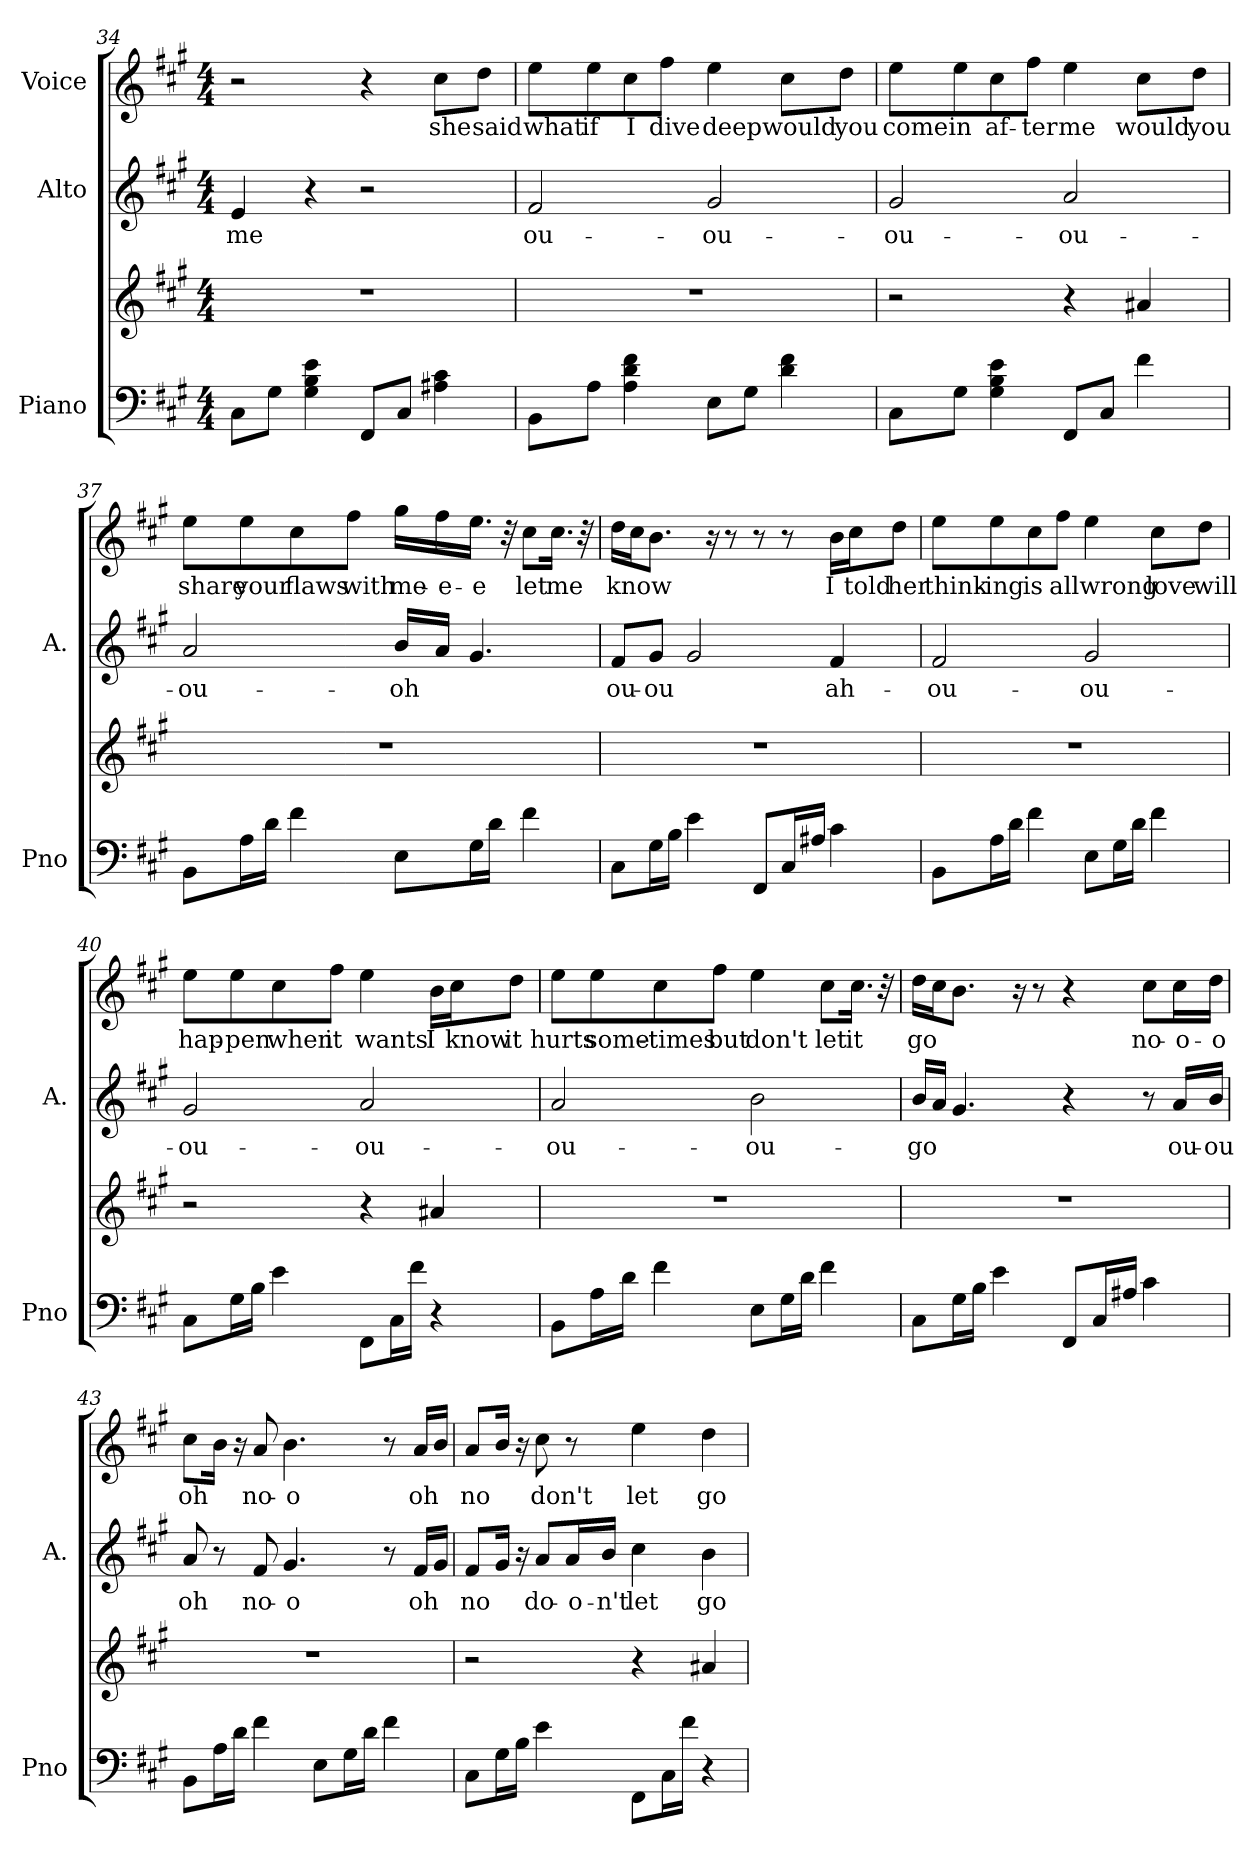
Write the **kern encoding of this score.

**kern	**kern	**kern	**text	**kern	**text
*part3	*part3	*part2	*part2	*part1	*part1
*staff4	*staff3	*staff2	*staff2	*staff1	*staff1
*I"Piano	*	*I"Alto	*	*I"Voice	*
*I'Pno	*	*I'A.	*	*	*
!!LO:PB:g=z
*clefF4	*clefG2	*clefG2	*	*clefG2	*
*k[f#c#g#]	*k[f#c#g#]	*k[f#c#g#]	*	*k[f#c#g#]	*
*M4/4	*M4/4	*M4/4	*	*M4/4	*
=34	=34	=34	=34	=34	=34
!	!	!	!LO:LY:b	!	!
8C#\L	1r	4e/	me	2r	.
8G#\J	.	.	.	.	.
4G#\ 4B\ 4e\	.	4r	.	.	.
8FF#/L	.	2r	.	4r	.
8C#/J	.	.	.	.	.
!	!	!	!	!	!LO:LY:b
4A#X\ 4c#\	.	.	.	8cc#\L	she
!	!	!	!	!	!LO:LY:b
.	.	.	.	8dd\J	said
=35	=35	=35	=35	=35	=35
!	!	!	!LO:LY:b	!	!LO:LY:b
8BB\L	1r	2f#/	ou-	8ee\L	what
!	!	!	!	!	!LO:LY:b
8A\J	.	.	.	8ee\	if
!	!	!	!	!	!LO:LY:b
4A\ 4d\ 4f#\	.	.	.	8cc#\	I
!	!	!	!	!	!LO:LY:b
.	.	.	.	8ff#\J	dive
!	!	!	!LO:LY:b	!	!LO:LY:b
8E\L	.	2g#/	-ou-	4ee\	deep
8G#\J	.	.	.	.	.
!	!	!	!	!	!LO:LY:b
4d\ 4f#\	.	.	.	8cc#\L	would
!	!	!	!	!	!LO:LY:b
.	.	.	.	8dd\J	you
=36	=36	=36	=36	=36	=36
!	!	!	!LO:LY:b	!	!LO:LY:b
8C#\L	2r	2g#/	-ou-	8ee\L	come
!	!	!	!	!	!LO:LY:b
8G#\J	.	.	.	8ee\	in
!	!	!	!	!	!LO:LY:b
4G#\ 4B\ 4e\	.	.	.	8cc#\	af-
!	!	!	!	!	!LO:LY:b
.	.	.	.	8ff#\J	-ter
!	!	!	!LO:LY:b	!	!LO:LY:b
8FF#/L	4r	2a/	-ou-	4ee\	me
8C#/J	.	.	.	.	.
!	!	!	!	!	!LO:LY:b
4f#\	4a#X/	.	.	8cc#\L	would
!	!	!	!	!	!LO:LY:b
.	.	.	.	8dd\J	you
!!LO:LB:g=z
=37	=37	=37	=37	=37	=37
!	!	!	!LO:LY:b	!	!LO:LY:b
8BB\L	1r	2a/	-ou-	8ee\L	share
!	!	!	!	!	!LO:LY:b
16A\L	.	.	.	8ee\	your
16d\JJ	.	.	.	.	.
!	!	!	!	!	!LO:LY:b
4f#\	.	.	.	8cc#\	flaws
!	!	!	!	!	!LO:LY:b
.	.	.	.	8ff#\J	with
!	!	!	!LO:LY:b	!	!LO:LY:b
8E\L	.	16b/LL	-oh	16gg#\LL	me-
!	!	!	!	!	!LO:LY:b
.	.	16a/JJ	.	16ff#\	-e-
!	!	!	!	!	!LO:LY:b
16G#\L	.	4.g#/	.	16.ee\JJ	-e
16d\JJ	.	.	.	.	.
.	.	.	.	32r	.
!	!	!	!	!	!LO:LY:b
4f#\	.	.	.	8cc#\L	let
!	!	!	!	!	!LO:LY:b
.	.	.	.	16.cc#\Jk	me
.	.	.	.	32r	.
=38	=38	=38	=38	=38	=38
!	!	!	!LO:LY:b	!	!LO:LY:b
8C#\L	1r	8f#/L	ou-	16dd\LL	know
.	.	.	.	16cc#\J	.
!	!	!	!LO:LY:b	!	!
16G#\L	.	8g#/J	-ou	8.b\J	.
16B\JJ	.	.	.	.	.
4e\	.	2g#/	.	.	.
.	.	.	.	16r	.
.	.	.	.	8r	.
8FF#/L	.	.	.	8r	.
16C#/L	.	.	.	8r	.
16A#X/JJ	.	.	.	.	.
!	!	!	!LO:LY:b	!	!LO:LY:b
4c#\	.	4f#/	ah-	16b\LL	I
!	!	!	!	!	!LO:LY:b
.	.	.	.	16cc#\J	told
!	!	!	!	!	!LO:LY:b
.	.	.	.	8dd\J	her
!!LO:LB:g=z
=39	=39	=39	=39	=39	=39
!	!	!	!LO:LY:b	!	!LO:LY:b
8BB\L	1r	2f#/	-ou-	8ee\L	think-
!	!	!	!	!	!LO:LY:b
16A\L	.	.	.	8ee\	-ing
16d\JJ	.	.	.	.	.
!	!	!	!	!	!LO:LY:b
4f#\	.	.	.	8cc#\	is
!	!	!	!	!	!LO:LY:b
.	.	.	.	8ff#\J	all
!	!	!	!LO:LY:b	!	!LO:LY:b
8E\L	.	2g#/	-ou-	4ee\	wrong
16G#\L	.	.	.	.	.
16d\JJ	.	.	.	.	.
!	!	!	!	!	!LO:LY:b
4f#\	.	.	.	8cc#\L	love
!	!	!	!	!	!LO:LY:b
.	.	.	.	8dd\J	will
=40	=40	=40	=40	=40	=40
!	!	!	!LO:LY:b	!	!LO:LY:b
8C#\L	2r	2g#/	-ou-	8ee\L	hap-
!	!	!	!	!	!LO:LY:b
16G#\L	.	.	.	8ee\	-pen
16B\JJ	.	.	.	.	.
!	!	!	!	!	!LO:LY:b
4e\	.	.	.	8cc#\	when
!	!	!	!	!	!LO:LY:b
.	.	.	.	8ff#\J	it
!	!	!	!LO:LY:b	!	!LO:LY:b
8FF#\L	4r	2a/	-ou-	4ee\	wants
16C#\L	.	.	.	.	.
16f#\JJ	.	.	.	.	.
!	!	!	!	!	!LO:LY:b
4r	4a#X/	.	.	16b\LL	I
!	!	!	!	!	!LO:LY:b
.	.	.	.	16cc#\J	know
!	!	!	!	!	!LO:LY:b
.	.	.	.	8dd\J	it
!!LO:PB:g=z
=41	=41	=41	=41	=41	=41
!	!	!	!LO:LY:b	!	!LO:LY:b
8BB\L	1r	2a/	-ou-	8ee\L	hurts
!	!	!	!	!	!LO:LY:b
16A\L	.	.	.	8ee\	some-
16d\JJ	.	.	.	.	.
!	!	!	!	!	!LO:LY:b
4f#\	.	.	.	8cc#\	-times
!	!	!	!	!	!LO:LY:b
.	.	.	.	8ff#\J	but
!	!	!	!LO:LY:b	!	!LO:LY:b
8E\L	.	2b\	-ou-	4ee\	don't
16G#\L	.	.	.	.	.
16d\JJ	.	.	.	.	.
!	!	!	!	!	!LO:LY:b
4f#\	.	.	.	8cc#\L	let
!	!	!	!	!	!LO:LY:b
.	.	.	.	16.cc#\Jk	it
.	.	.	.	32r	.
=42	=42	=42	=42	=42	=42
!	!	!	!LO:LY:b	!	!LO:LY:b
8C#\L	1r	16b/LL	-go	16dd\LL	go
.	.	16a/JJ	.	16cc#\J	.
16G#\L	.	4.g#/	.	8.b\J	.
16B\JJ	.	.	.	.	.
4e\	.	.	.	.	.
.	.	.	.	16r	.
.	.	.	.	8r	.
8FF#/L	.	4r	.	4r	.
16C#/L	.	.	.	.	.
16A#X/JJ	.	.	.	.	.
!	!	!	!	!	!LO:LY:b
4c#\	.	8r	.	8cc#\L	no-
!	!	!	!LO:LY:b	!	!LO:LY:b
.	.	16a/LL	ou-	16cc#\L	-o-
!	!	!	!LO:LY:b	!	!LO:LY:b
.	.	16b/JJ	-ou	16dd\JJ	-o
=43	=43	=43	=43	=43	=43
!	!	!	!LO:LY:b	!	!LO:LY:b
8BB\L	1r	8a/	oh	8cc#\L	oh
16A\L	.	8r	.	16b\Jk	.
16d\JJ	.	.	.	16r	.
!	!	!	!LO:LY:b	!	!LO:LY:b
4f#\	.	8f#/	no-	8a/	no-
!	!	!	!LO:LY:b	!	!LO:LY:b
.	.	4.g#/	-o	4.b\	-o
8E\L	.	.	.	.	.
16G#\L	.	.	.	.	.
16d\JJ	.	.	.	.	.
4f#\	.	8r	.	8r	.
!	!	!	!LO:LY:b	!	!LO:LY:b
.	.	16f#/LL	oh	16a/LL	oh
.	.	16g#/JJ	.	16b/JJ	.
!!LO:LB:g=z
=44	=44	=44	=44	=44	=44
!	!	!	!LO:LY:b	!	!LO:LY:b
8C#\L	2r	8f#/L	no	8a/L	no
16G#\L	.	16g#/Jk	.	16b/Jk	.
16B\JJ	.	16r	.	16r	.
!	!	!	!LO:LY:b	!	!LO:LY:b
4e\	.	8a/L	do-	8cc#\	don't
!	!	!	!LO:LY:b	!	!
.	.	16a/L	-o-	8r	.
!	!	!	!LO:LY:b	!	!
.	.	16b/JJ	-n't	.	.
!	!	!	!LO:LY:b	!	!LO:LY:b
8FF#\L	4r	4cc#\	let	4ee\	let
16C#\L	.	.	.	.	.
16f#\JJ	.	.	.	.	.
!	!	!	!LO:LY:b	!	!LO:LY:b
4r	4a#X/	4b\	go	4dd\	go
=	=	=	=	=	=
*-	*-	*-	*-	*-	*-
